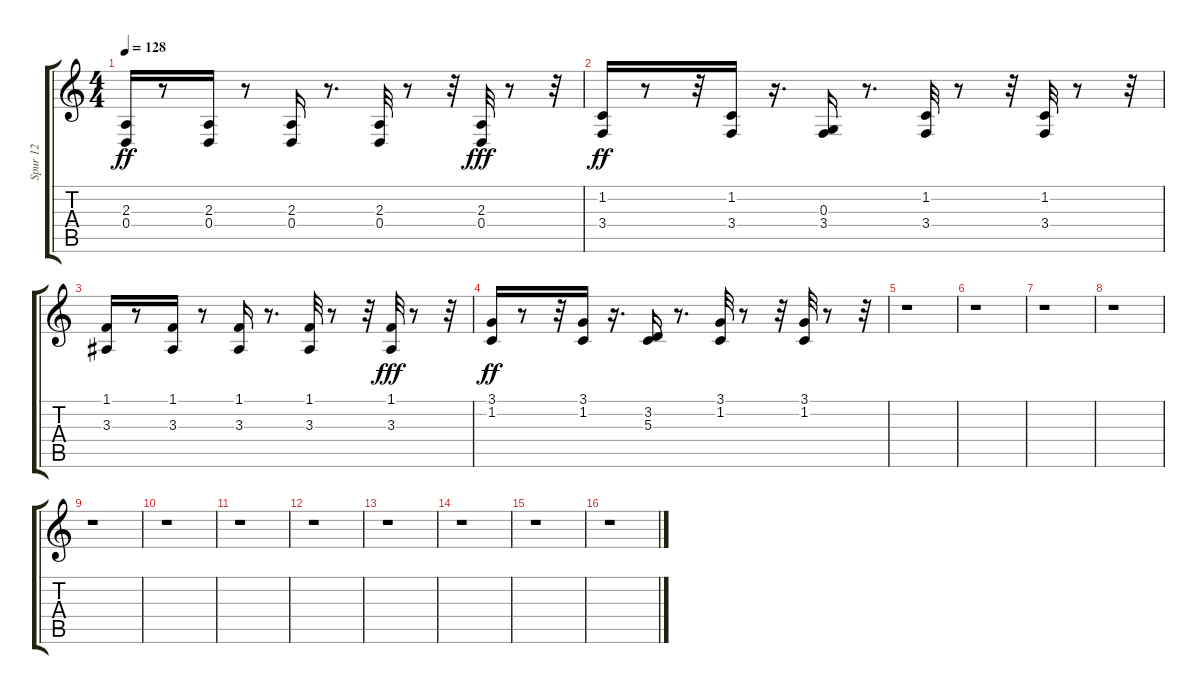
\track ("Spur 12" "Spur 12") {instrument tinklebell}
\staff {score tabs}
\tuning (E4 B3 G3 D3 A2 E2) {hide}
\ts (4 4)
\tempo 128
\clef g2
\ks c
(2.3 0.4).16{dy ff} r.8 (2.3 0.4).16 r.8 (2.3 0.4).16 r.8{d} (2.3 0.4).32 r.8 r.32 (2.3 0.4).32{dy fff} r.8 r.32 |
(1.2 3.4).16{dy ff} r.8 r.32 (1.2 3.4).16 r.16{d} (0.3 3.4).16 r.8{d} (1.2 3.4).32 r.8 r.32 (1.2 3.4).32 r.8 r.32 |
(1.1 3.3).16 r.8 (1.1 3.3).16 r.8 (1.1 3.3).16 r.8{d} (1.1 3.3).32 r.8 r.32 (1.1 3.3).32{dy fff} r.8 r.32 |
(3.1 1.2).16{dy ff} r.8 r.32 (3.1 1.2).16 r.16{d} (3.2 5.3).16 r.8{d} (3.1 1.2).32 r.8 r.32 (3.1 1.2).32 r.8 r.32 |
r.1 |
r.1 |
r.1 |
r.1 |
r.1 |
r.1 |
r.1 |
r.1 |
r.1 |
r.1 |
r.1 |
r.1
